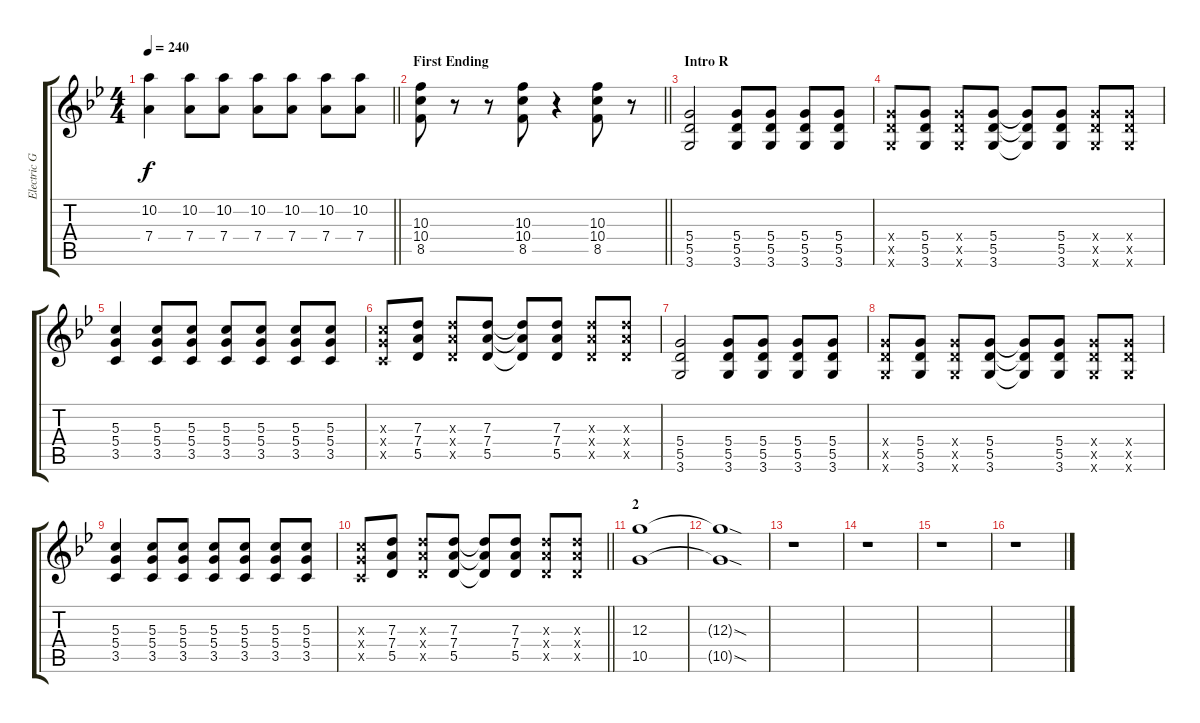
\track ("Electric Guitar" "Electric G") {instrument overdrivenguitar}
\staff {score tabs}
\tuning (E4 B3 G3 D3 A2 E2) {hide}
\ts (4 4)
\tempo 240
\clef g2
\barLineRight lightlight
\ks bb
(10.2 7.4).4{dy f} (10.2 7.4).8 (10.2 7.4).8 (10.2 7.4).8 (10.2 7.4).8 (10.2 7.4).8 (10.2 7.4).8 |
\section ("" "First Ending")
\barLineRight lightlight
(10.3 10.4 8.5).8 r.8 r.8 (10.3 10.4 8.5).8 r.4 (10.3 10.4 8.5).8 r.8 |
\section ("" "Intro R")
(5.4 5.5 3.6).2 (5.4 5.5 3.6).8 (5.4 5.5 3.6).8 (5.4 5.5 3.6).8 (5.4 5.5 3.6).8 |
(5.4{x} 5.5{x} 3.6{x}).8 (5.4 5.5 3.6).8 (5.4{x} 5.5{x} 3.6{x}).8 (5.4 5.5 3.6).8 (5.4{t} 5.5{t} 3.6{t}).8 (5.4 5.5 3.6).8 (5.4{x} 5.5{x} 3.6{x}).8 (5.4{x} 5.5{x} 3.6{x}).8 |
(5.3 5.4 3.5).4 (5.3 5.4 3.5).8 (5.3 5.4 3.5).8 (5.3 5.4 3.5).8 (5.3 5.4 3.5).8 (5.3 5.4 3.5).8 (5.3 5.4 3.5).8 |
(5.3{x} 5.4{x} 3.5{x}).8 (7.3 7.4 5.5).8 (7.3{x} 7.4{x} 5.5{x}).8 (7.3 7.4 5.5).8 (7.3{t} 7.4{t} 5.5{t}).8 (7.3 7.4 5.5).8 (7.3{x} 7.4{x} 5.5{x}).8 (7.3{x} 7.4{x} 5.5{x}).8 |
(5.4 5.5 3.6).2 (5.4 5.5 3.6).8 (5.4 5.5 3.6).8 (5.4 5.5 3.6).8 (5.4 5.5 3.6).8 |
(5.4{x} 5.5{x} 3.6{x}).8 (5.4 5.5 3.6).8 (5.4{x} 5.5{x} 3.6{x}).8 (5.4 5.5 3.6).8 (5.4{t} 5.5{t} 3.6{t}).8 (5.4 5.5 3.6).8 (5.4{x} 5.5{x} 3.6{x}).8 (5.4{x} 5.5{x} 3.6{x}).8 |
(5.3 5.4 3.5).4 (5.3 5.4 3.5).8 (5.3 5.4 3.5).8 (5.3 5.4 3.5).8 (5.3 5.4 3.5).8 (5.3 5.4 3.5).8 (5.3 5.4 3.5).8 |
\barLineRight lightlight
(5.3{x} 5.4{x} 3.5{x}).8 (7.3 7.4 5.5).8 (7.3{x} 7.4{x} 5.5{x}).8 (7.3 7.4 5.5).8 (7.3{t} 7.4{t} 5.5{t}).8 (7.3 7.4 5.5).8 (7.3{x} 7.4{x} 5.5{x}).8 (7.3{x} 7.4{x} 5.5{x}).8 |
\section ("" "2")
(12.3 10.5).1 |
(12.3{sod t} 10.5{sod t}).1 |
r.1 |
r.1 |
r.1 |
r.1
